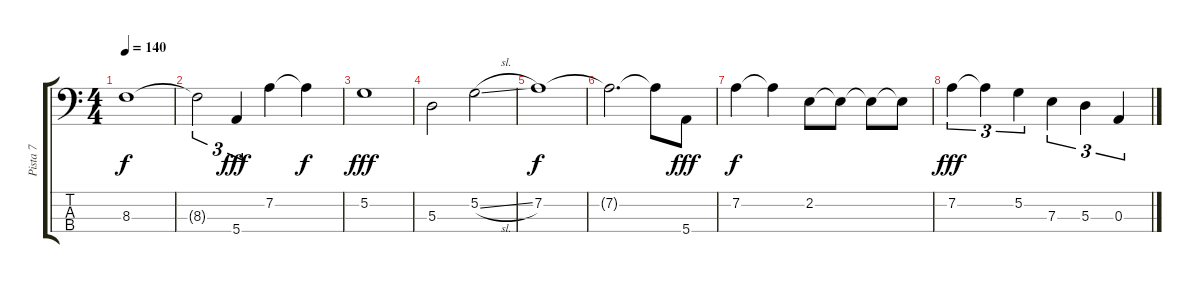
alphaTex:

\track ("Pista 7" "Pista 7") {instrument fretlessbass}
\staff {score tabs}
\tuning (G2 D2 A1 E1) {hide}
\ts (4 4)
\tempo 140
\clef f4
\ks c
8.3.1{dy f} |
8.3{t}.2{tu (3 2)} 5.4.4{tu (3 2) dy fff} 7.2.4 7.2{t}.4{dy f} |
5.2.1{dy fff} |
5.3.2 5.2{sl}.2 |
7.2.1{dy f} |
7.2{t}.2{d} 7.2{t}.8 5.4.8{dy fff} |
7.2.4{dy f} 7.2{t}.4 2.2.8 2.2{t}.8 2.2{t}.8 2.2{t}.8 |
7.2.4{tu (3 2) dy fff} 7.2{t}.4{tu (3 2)} 5.2.4{tu (3 2)} 7.3.4{tu (3 2)} 5.3.4{tu (3 2)} 0.3.4{tu (3 2)}
